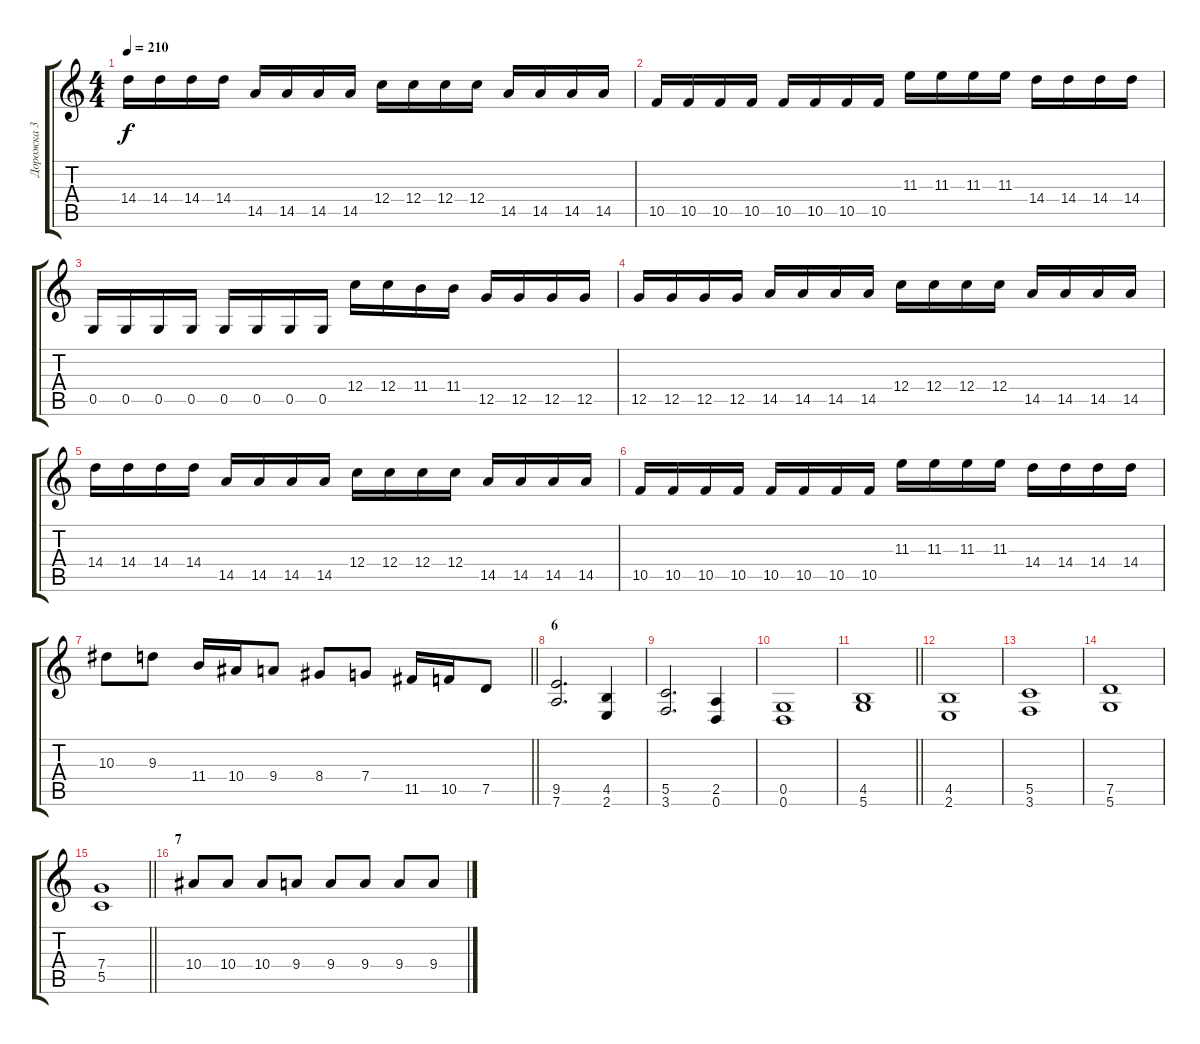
\track ("Дорожка 3" "Дорожка 3") {instrument distortionguitar}
\staff {score tabs}
\tuning (D4 A3 F3 C3 G2 D2) {hide}
\ts (4 4)
\tempo 210
\clef g2
\ks c
14.4.16{dy f} 14.4.16 14.4.16 14.4.16 14.5.16 14.5.16 14.5.16 14.5.16 12.4.16 12.4.16 12.4.16 12.4.16 14.5.16 14.5.16 14.5.16 14.5.16 |
10.5.16 10.5.16 10.5.16 10.5.16 10.5.16 10.5.16 10.5.16 10.5.16 11.3.16 11.3.16 11.3.16 11.3.16 14.4.16 14.4.16 14.4.16 14.4.16 |
0.5.16 0.5.16 0.5.16 0.5.16 0.5.16 0.5.16 0.5.16 0.5.16 12.4.16 12.4.16 11.4.16 11.4.16 12.5.16 12.5.16 12.5.16 12.5.16 |
12.5.16 12.5.16 12.5.16 12.5.16 14.5.16 14.5.16 14.5.16 14.5.16 12.4.16 12.4.16 12.4.16 12.4.16 14.5.16 14.5.16 14.5.16 14.5.16 |
14.4.16 14.4.16 14.4.16 14.4.16 14.5.16 14.5.16 14.5.16 14.5.16 12.4.16 12.4.16 12.4.16 12.4.16 14.5.16 14.5.16 14.5.16 14.5.16 |
10.5.16 10.5.16 10.5.16 10.5.16 10.5.16 10.5.16 10.5.16 10.5.16 11.3.16 11.3.16 11.3.16 11.3.16 14.4.16 14.4.16 14.4.16 14.4.16 |
\barLineRight lightlight
10.3.8 9.3.8 11.4.16 10.4.16 9.4.8 8.4.8 7.4.8 11.5.16 10.5.16 7.5.8 |
\section ("" "6")
(9.5 7.6).2{d} (4.5 2.6).4 |
(5.5 3.6).2{d} (2.5 0.6).4 |
(0.5 0.6).1 |
\barLineRight lightlight
(4.5 5.6).1 |
(4.5 2.6).1 |
(5.5 3.6).1 |
(7.5 5.6).1 |
\barLineRight lightlight
(7.4 5.5).1 |
\section ("" "7")
10.4.8 10.4.8 10.4.8 9.4.8 9.4.8 9.4.8 9.4.8 9.4.8
